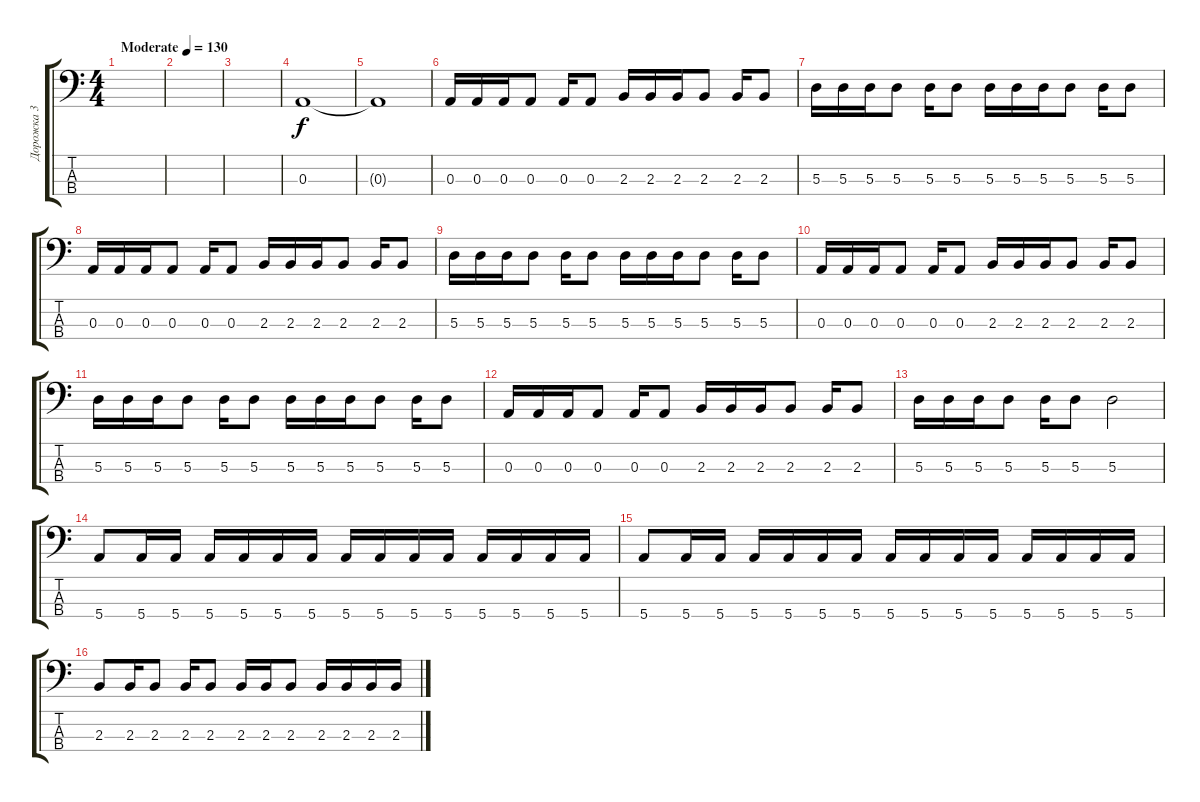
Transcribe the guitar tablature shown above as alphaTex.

\track ("Дорожка 3" "Дорожка 3") {instrument electricbasspick}
\staff {score tabs}
\tuning (G2 D2 A1 E1) {hide}
\ts (4 4)
\tempo (130 "Moderate")
\clef f4
\ks c
|
|
|
0.3.1 |
0.3{t}.1 |
0.3.16 0.3.16 0.3.16 0.3.8 0.3.16 0.3.8 2.3.16 2.3.16 2.3.16 2.3.8 2.3.16 2.3.8 |
5.3.16 5.3.16 5.3.16 5.3.8 5.3.16 5.3.8 5.3.16 5.3.16 5.3.16 5.3.8 5.3.16 5.3.8 |
0.3.16 0.3.16 0.3.16 0.3.8 0.3.16 0.3.8 2.3.16 2.3.16 2.3.16 2.3.8 2.3.16 2.3.8 |
5.3.16 5.3.16 5.3.16 5.3.8 5.3.16 5.3.8 5.3.16 5.3.16 5.3.16 5.3.8 5.3.16 5.3.8 |
0.3.16 0.3.16 0.3.16 0.3.8 0.3.16 0.3.8 2.3.16 2.3.16 2.3.16 2.3.8 2.3.16 2.3.8 |
5.3.16 5.3.16 5.3.16 5.3.8 5.3.16 5.3.8 5.3.16 5.3.16 5.3.16 5.3.8 5.3.16 5.3.8 |
0.3.16 0.3.16 0.3.16 0.3.8 0.3.16 0.3.8 2.3.16 2.3.16 2.3.16 2.3.8 2.3.16 2.3.8 |
5.3.16 5.3.16 5.3.16 5.3.8 5.3.16 5.3.8 5.3.2 |
5.4.8 5.4.16 5.4.16 5.4.16 5.4.16 5.4.16 5.4.16 5.4.16 5.4.16 5.4.16 5.4.16 5.4.16 5.4.16 5.4.16 5.4.16 |
5.4.8 5.4.16 5.4.16 5.4.16 5.4.16 5.4.16 5.4.16 5.4.16 5.4.16 5.4.16 5.4.16 5.4.16 5.4.16 5.4.16 5.4.16 |
2.3.8 2.3.16 2.3.8 2.3.16 2.3.8 2.3.16 2.3.16 2.3.8 2.3.16 2.3.16 2.3.16 2.3.16
